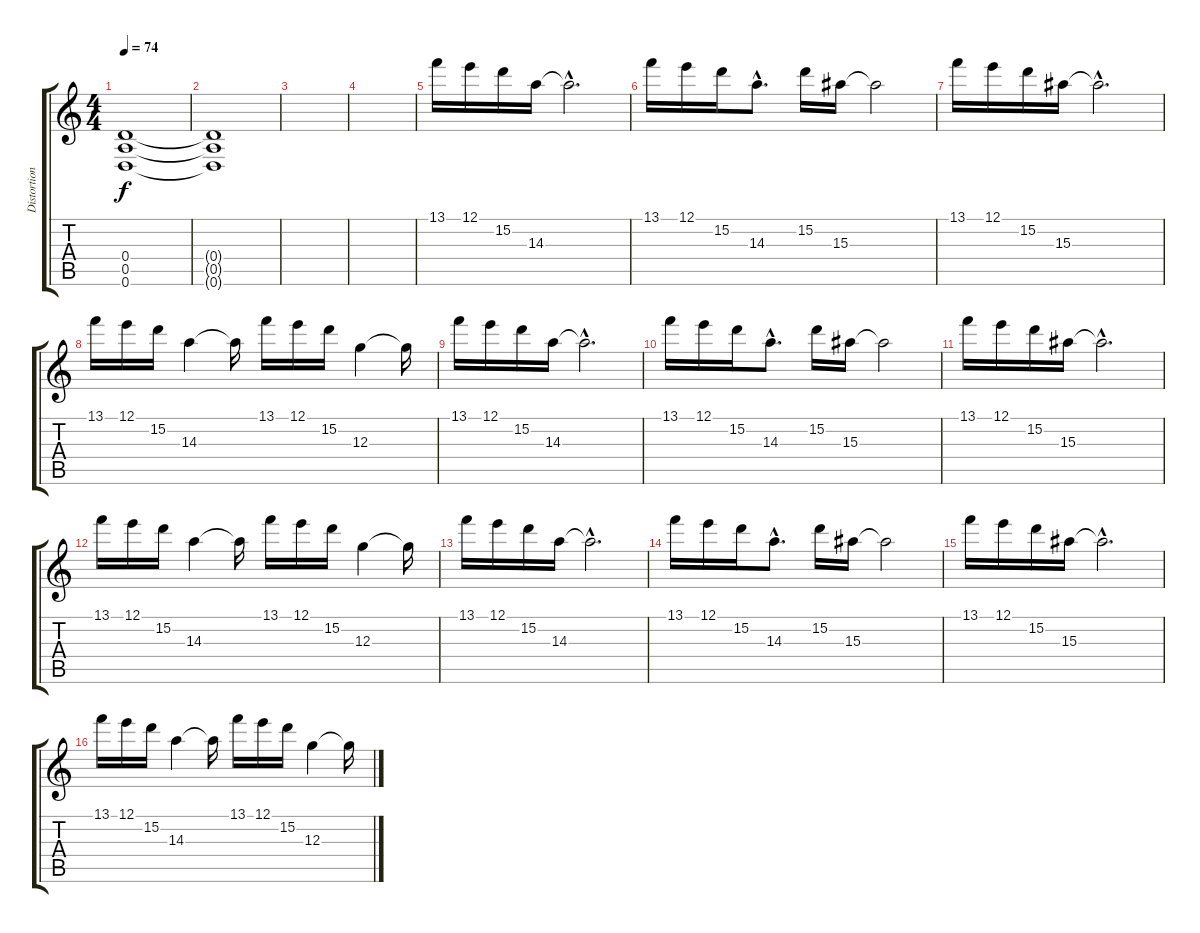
\track ("Distortion Guitar I" "Distortion") {instrument distortionguitar}
\staff {score tabs}
\tuning (E4 B3 G3 D3 A2 D2) {hide}
\ts (4 4)
\tempo 74
\clef g2
\ks c
(0.4 0.5 0.6).1{dy f} |
(0.4{t} 0.5{t} 0.6{t}).1{volume 4} |
|
|
13.1.16{volume 10 balance 12} 12.1.16 15.2.16 14.3.16 14.3{hac t}.2{d} |
13.1.16 12.1.16 15.2.16 14.3{hac}.8{d} 15.2.16 15.3.16 15.3{t}.2 |
13.1.16 12.1.16 15.2.16 15.3.16 15.3{hac t}.2{d} |
13.1.16 12.1.16 15.2.16 14.3.4 14.3{t}.16 13.1.16 12.1.16 15.2.16 12.3.4 12.3{t}.16 |
13.1.16{volume 10 balance 12} 12.1.16 15.2.16 14.3.16 14.3{hac t}.2{d} |
13.1.16 12.1.16 15.2.16 14.3{hac}.8{d} 15.2.16 15.3.16 15.3{t}.2 |
13.1.16 12.1.16 15.2.16 15.3.16 15.3{hac t}.2{d} |
13.1.16 12.1.16 15.2.16 14.3.4 14.3{t}.16 13.1.16 12.1.16 15.2.16 12.3.4 12.3{t}.16 |
13.1.16{volume 10 balance 12} 12.1.16 15.2.16 14.3.16 14.3{hac t}.2{d} |
13.1.16 12.1.16 15.2.16 14.3{hac}.8{d} 15.2.16 15.3.16 15.3{t}.2 |
13.1.16 12.1.16 15.2.16 15.3.16 15.3{hac t}.2{d} |
13.1.16 12.1.16 15.2.16 14.3.4 14.3{t}.16 13.1.16 12.1.16 15.2.16 12.3.4 12.3{t}.16
